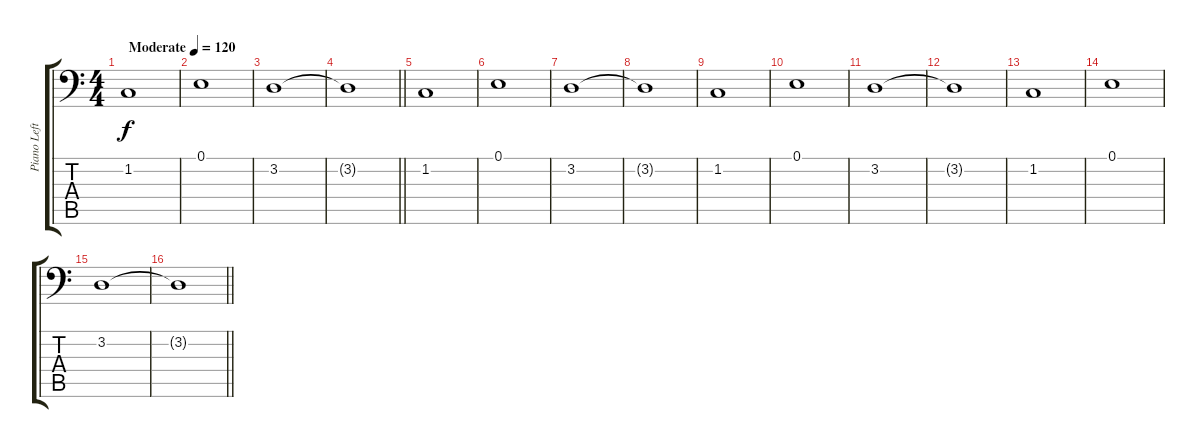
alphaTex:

\track ("Piano Left" "Piano Left") {instrument acousticgrandpiano}
\staff {score tabs}
\tuning (E3 B2 G2 D2 A1 E1) {hide}
\ts (4 4)
\tempo (120 "Moderate")
\clef f4
\ks c
1.2.1{dy f instrument acousticgrandpiano} |
0.1.1 |
3.2.1 |
\barLineRight lightlight
3.2{t}.1 |
1.2.1 |
0.1.1 |
3.2.1 |
3.2{t}.1 |
1.2.1 |
0.1.1 |
3.2.1 |
3.2{t}.1 |
1.2.1 |
0.1.1 |
3.2.1 |
\barLineRight lightlight
3.2{t}.1
